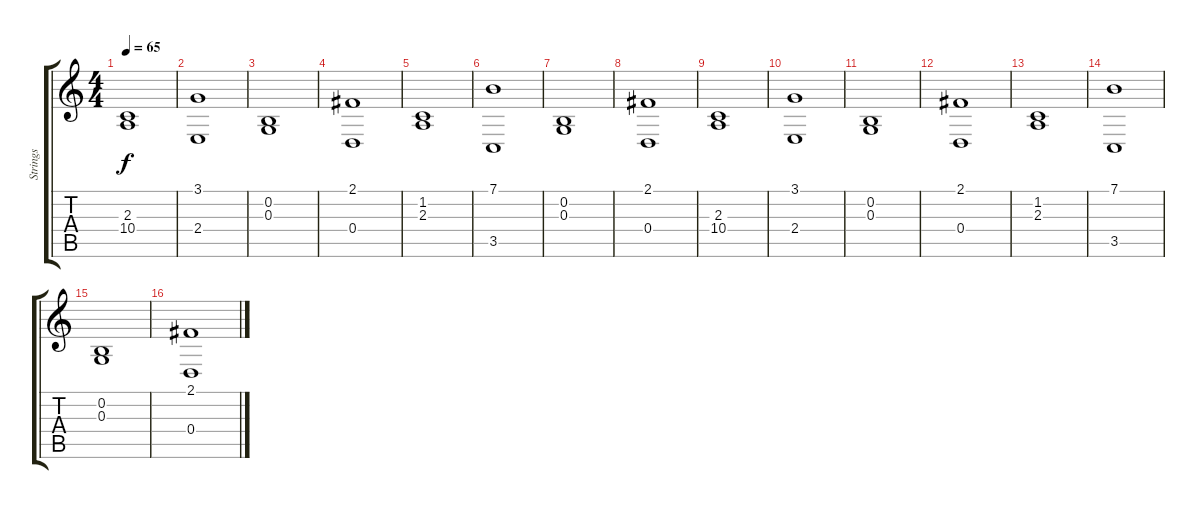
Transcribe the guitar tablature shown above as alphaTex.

\track ("Strings" "Strings") {instrument stringensemble2}
\staff {score tabs}
\tuning (E4 B3 G3 D3 A2 E2) {hide}
\ts (4 4)
\tempo 65
\clef g2
\ks c
(2.3 10.4).1{dy f} |
(3.1 2.4).1 |
(0.2 0.3).1 |
(2.1 0.4).1 |
(1.2 2.3).1 |
(7.1 3.5).1 |
(0.2 0.3).1 |
(2.1 0.4).1 |
(2.3 10.4).1 |
(3.1 2.4).1 |
(0.2 0.3).1 |
(2.1 0.4).1 |
(1.2 2.3).1 |
(7.1 3.5).1 |
(0.2 0.3).1 |
(2.1 0.4).1
